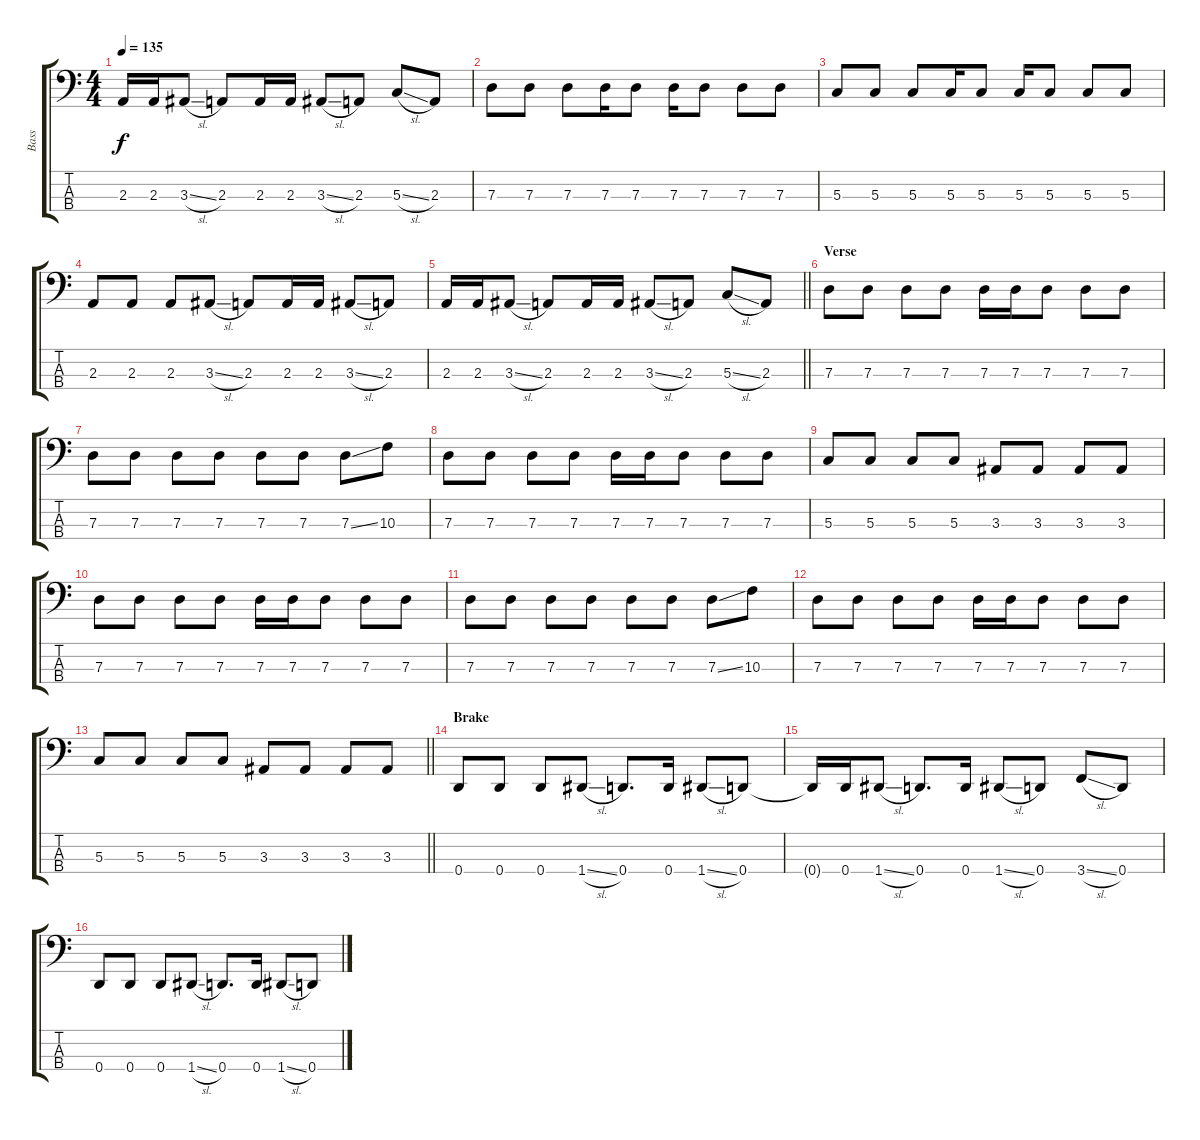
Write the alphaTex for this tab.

\track ("Bass" "Bass") {instrument electricbassfinger}
\staff {score tabs}
\tuning (F2 C2 G1 D1) {hide}
\ts (4 4)
\tempo 135
\clef f4
\ks c
2.3.16{dy f} 2.3.16 3.3{sl}.8 2.3.8 2.3.16 2.3.16 3.3{sl}.8 2.3.8 5.3{sl}.8 2.3.8 |
7.3.8 7.3.8 7.3.8 7.3.16 7.3.8 7.3.16 7.3.8 7.3.8 7.3.8 |
5.3.8 5.3.8 5.3.8 5.3.16 5.3.8 5.3.16 5.3.8 5.3.8 5.3.8 |
2.3.8 2.3.8 2.3.8 3.3{sl}.8 2.3.8 2.3.16 2.3.16 3.3{sl}.8 2.3.8 |
\barLineRight lightlight
2.3.16 2.3.16 3.3{sl}.8 2.3.8 2.3.16 2.3.16 3.3{sl}.8 2.3.8 5.3{sl}.8 2.3.8 |
\section ("" "Verse")
7.3.8 7.3.8 7.3.8 7.3.8 7.3.16 7.3.16 7.3.8 7.3.8 7.3.8 |
7.3.8 7.3.8 7.3.8 7.3.8 7.3.8 7.3.8 7.3{ss}.8 10.3.8 |
7.3.8 7.3.8 7.3.8 7.3.8 7.3.16 7.3.16 7.3.8 7.3.8 7.3.8 |
5.3.8 5.3.8 5.3.8 5.3.8 3.3.8 3.3.8 3.3.8 3.3.8 |
7.3.8 7.3.8 7.3.8 7.3.8 7.3.16 7.3.16 7.3.8 7.3.8 7.3.8 |
7.3.8 7.3.8 7.3.8 7.3.8 7.3.8 7.3.8 7.3{ss}.8 10.3.8 |
7.3.8 7.3.8 7.3.8 7.3.8 7.3.16 7.3.16 7.3.8 7.3.8 7.3.8 |
\barLineRight lightlight
5.3.8 5.3.8 5.3.8 5.3.8 3.3.8 3.3.8 3.3.8 3.3.8 |
\section ("" "Brake")
0.4.8 0.4.8 0.4.8 1.4{sl}.8 0.4.8{d} 0.4.16 1.4{sl}.8 0.4.8 |
0.4{t}.16 0.4.16 1.4{sl}.8 0.4.8{d} 0.4.16 1.4{sl}.8 0.4.8 3.4{sl}.8 0.4.8 |
0.4.8 0.4.8 0.4.8 1.4{sl}.8 0.4.8{d} 0.4.16 1.4{sl}.8 0.4.8
